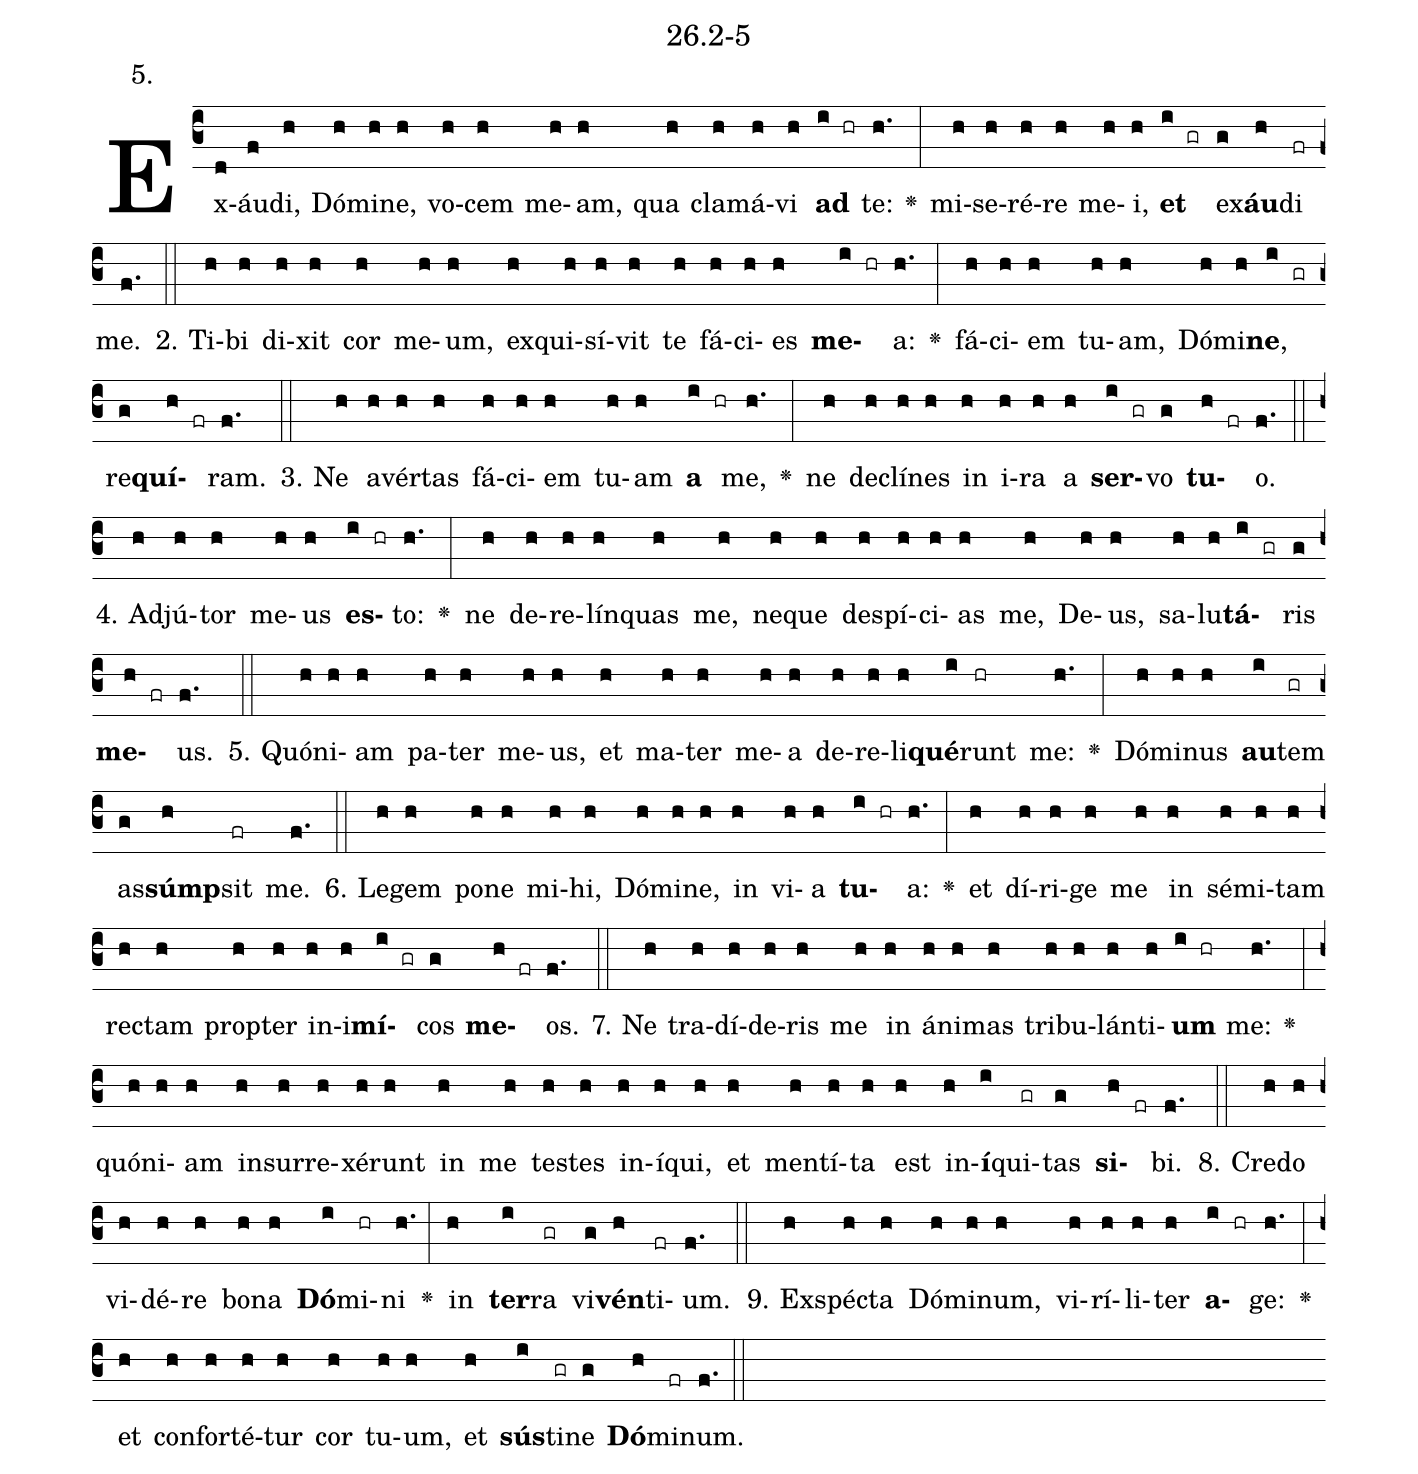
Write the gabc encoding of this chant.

name: 26.2-5;
annotation: 5.;
%%
(c3)Ex(d)áu(f)di,(h) Dó(h)mi(h)ne,(h) vo(h)cem(h) me(h)am,(h) qua(h) cla(h)má(h)vi(h) <b>ad</b>(i hr) te:(h.) <v>\greheightstar</v>(:) mi(h)se(h)ré(h)re(h) me(h)i,(h) <b>et</b>(i gr) ex(g)<b>áu</b>(h)di(fr) me.(f.) (::)
2. Ti(h)bi(h) di(h)xit(h) cor(h) me(h)um,(h) ex(h)qui(h)sí(h)vit(h) te(h) fá(h)ci(h)es(h) <b>me</b>(i hr)a:(h.) <v>\greheightstar</v>(:) fá(h)ci(h)em(h) tu(h)am,(h) Dó(h)mi(h)<b>ne</b>,(i gr) re(g)<b>quí</b>(h fr)ram.(f.) (::)
3. Ne(h) a(h)vér(h)tas(h) fá(h)ci(h)em(h) tu(h)am(h) <b>a</b>(i hr) me,(h.) <v>\greheightstar</v>(:) ne(h) de(h)clí(h)nes(h) in(h) i(h)ra(h) a(h) <b>ser</b>(i gr)vo(g) <b>tu</b>(h fr)o.(f.) (::)
4. Ad(h)jú(h)tor(h) me(h)us(h) <b>es</b>(i hr)to:(h.) <v>\greheightstar</v>(:) ne(h) de(h)re(h)lín(h)quas(h) me,(h) ne(h)que(h) de(h)spí(h)ci(h)as(h) me,(h) De(h)us,(h) sa(h)lu(h)<b>tá</b>(i gr)ris(g) <b>me</b>(h fr)us.(f.) (::)
5. Quón(h)i(h)am(h) pa(h)ter(h) me(h)us,(h) et(h) ma(h)ter(h) me(h)a(h) de(h)re(h)li(h)<b>qué</b>(i)runt(hr) me:(h.) <v>\greheightstar</v>(:) Dó(h)mi(h)nus(h) <b>au</b>(i)tem(gr) as(g)<b>súmp</b>(h)sit(fr) me.(f.) (::)
6. Le(h)gem(h) po(h)ne(h) mi(h)hi,(h) Dó(h)mi(h)ne,(h) in(h) vi(h)a(h) <b>tu</b>(i hr)a:(h.) <v>\greheightstar</v>(:) et(h) dí(h)ri(h)ge(h) me(h) in(h) sé(h)mi(h)tam(h) rec(h)tam(h) prop(h)ter(h) in(h)i(h)<b>mí</b>(i gr)cos(g) <b>me</b>(h fr)os.(f.) (::)
7. Ne(h) tra(h)dí(h)de(h)ris(h) me(h) in(h) á(h)ni(h)mas(h) tri(h)bu(h)lán(h)ti(h)<b>um</b>(i hr) me:(h.) <v>\greheightstar</v>(:) quón(h)i(h)am(h) in(h)sur(h)re(h)xé(h)runt(h) in(h) me(h) tes(h)tes(h) in(h)í(h)qui,(h) et(h) men(h)tí(h)ta(h) est(h) in(h)<b>í</b>(i)qui(gr)tas(g) <b>si</b>(h fr)bi.(f.) (::)
8. Cre(h)do(h) vi(h)dé(h)re(h) bo(h)na(h) <b>Dó</b>(i)mi(hr)ni(h.) <v>\greheightstar</v>(:) in(h) <b>ter</b>(i)ra(gr) vi(g)<b>vén</b>(h)ti(fr)um.(f.) (::)
9. Ex(h)spéc(h)ta(h) Dó(h)mi(h)num,(h) vi(h)rí(h)li(h)ter(h) <b>a</b>(i hr)ge:(h.) <v>\greheightstar</v>(:) et(h) con(h)for(h)té(h)tur(h) cor(h) tu(h)um,(h) et(h) <b>sús</b>(i)ti(gr)ne(g) <b>Dó</b>(h)mi(fr)num.(f.) (::)
